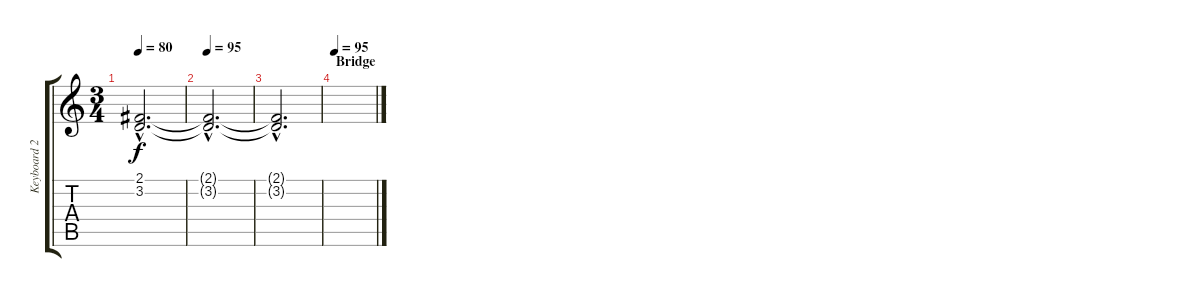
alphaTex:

\track ("Keyboard 2" "Keyboard 2") {instrument choiraahs}
\staff {score tabs}
\tuning (E4 B3 G3 D3 A2 E2) {hide}
\ts (3 4)
\tempo 80
\clef g2
\ks c
(2.1{hac t} 3.2{hac t}).2{d dy f} |
\tempo 95
(2.1{hac t} 3.2{hac t}).2{d} |
(2.1{hac t} 3.2{hac t}).2{d} |
\section ("" "Bridge")
\tempo 95
